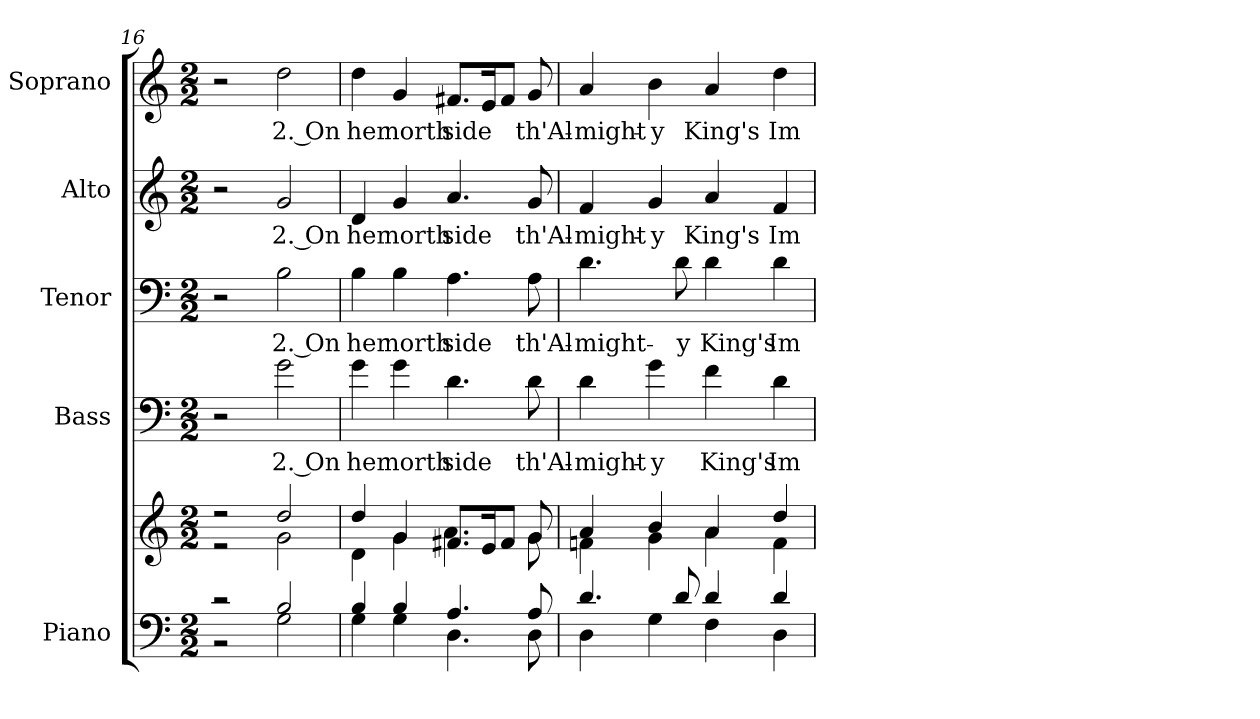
**kern	**kern	**kern	**text	**kern	**text	**kern	**text	**kern	**text
*part5	*part5	*part4	*part4	*part3	*part3	*part2	*part2	*part1	*part1
*staff6	*staff5	*staff4	*staff4	*staff3	*staff3	*staff2	*staff2	*staff1	*staff1
*I"Piano	*	*I"Bass	*	*I"Tenor	*	*I"Alto	*	*I"Soprano	*
*I'Pno.	*	*	*	*	*	*	*	*	*
!!LO:PB:g=z
*clefF4	*clefG2	*clefF4	*	*clefF4	*	*clefG2	*	*clefG2	*
*	*	*ITrd7c12	*	*	*	*	*	*	*
*k[]	*k[]	*k[]	*	*k[]	*	*k[]	*	*k[]	*
*C:	*C:	*C:	*	*C:	*	*C:	*	*C:	*
*M2/2	*M2/2	*M2/2	*	*M2/2	*	*M2/2	*	*M2/2	*
=16	=16	=16	=16	=16	=16	=16	=16	=16	=16
*^	*^	*	*	*	*	*	*	*	*
2r	2r	2r	2r	2r	.	2r	.	2r	.	2r	.
!	!	!	!	!	!LO:LY:b:color=#000000	!	!	!	!	!	!
!	!	!	!	!	!	!	!LO:LY:b:color=#000000	!	!	!	!
!	!	!	!	!	!	!	!	!	!LO:LY:b:color=#000000	!	!
!	!	!	!	!	!	!	!	!	!	!	!LO:LY:b:color=#000000
2Bi/	2Gi\	2ddi/	2gi\	2Gi\	2. On	2Bi\	2. On	2gi/	2. On	2ddi\	2. On
=17	=17	=17	=17	=17	=17	=17	=17	=17	=17	=17	=17
!	!	!	!	!	!LO:LY:b:color=#000000	!	!	!	!	!	!
!	!	!	!	!	!	!	!LO:LY:b:color=#000000	!	!	!	!
!	!	!	!	!	!	!	!	!	!LO:LY:b:color=#000000	!	!
!	!	!	!	!	!	!	!	!	!	!	!LO:LY:b:color=#000000
4Bi/	4Gi\	4ddi/	4di\	4Gi\	her	4Bi\	her	4di/	her	4ddi\	her
!	!	!	!	!	!LO:LY:b:color=#000000	!	!	!	!	!	!
!	!	!	!	!	!	!	!LO:LY:b:color=#000000	!	!	!	!
!	!	!	!	!	!	!	!	!	!LO:LY:b:color=#000000	!	!
!	!	!	!	!	!	!	!	!	!	!	!LO:LY:b:color=#000000
4Bi/	4Gi\	4gi/	4gi\	4Gi\	north	4Bi\	north	4gi/	north	4gi/	north
!	!	!	!	!	!LO:LY:b:color=#000000	!	!	!	!	!	!
!	!	!	!	!	!	!	!LO:LY:b:color=#000000	!	!	!	!
!	!	!	!	!	!	!	!	!	!LO:LY:b:color=#000000	!	!
!	!	!	!	!	!	!	!	!	!	!	!LO:LY:b:color=#000000
4.Ai/	4.Di\	8.f#Xi/L	4.ai\	4.Di\	side	4.Ai\	side	4.ai/	side	8.f#Xi/L	side
.	.	16ei/K	.	.	.	.	.	.	.	16ei/K	.
.	.	8f#i/J	.	.	.	.	.	.	.	8f#i/J	.
!	!	!	!	!	!LO:LY:b:color=#000000	!	!	!	!	!	!
!	!	!	!	!	!	!	!LO:LY:b:color=#000000	!	!	!	!
!	!	!	!	!	!	!	!	!	!LO:LY:b:color=#000000	!	!
!	!	!	!	!	!	!	!	!	!	!	!LO:LY:b:color=#000000
8Ai/	8Di\	8gi/	8gi\	8Di\	th'Al-	8Ai\	th'Al-	8gi/	th'Al-	8gi/	th'Al-
=18	=18	=18	=18	=18	=18	=18	=18	=18	=18	=18	=18
!	!	!	!	!	!LO:LY:b:color=#000000	!	!	!	!	!	!
!	!	!	!	!	!	!	!LO:LY:b:color=#000000	!	!	!	!
!	!	!	!	!	!	!	!	!	!LO:LY:b:color=#000000	!	!
!	!	!	!	!	!	!	!	!	!	!	!LO:LY:b:color=#000000
4.di/	4Di\	4ai/	4fni\	4Di\	-might-	4.di\	-might-	4fi/	-might-	4ai/	-might-
!	!	!	!	!	!LO:LY:b:color=#000000	!	!	!	!	!	!
!	!	!	!	!	!	!	!	!	!LO:LY:b:color=#000000	!	!
!	!	!	!	!	!	!	!	!	!	!	!LO:LY:b:color=#000000
.	4Gi\	4bi/	4gi\	4Gi\	-y	.	.	4gi/	-y	4bi\	-y
!	!	!	!	!	!	!	!LO:LY:b:color=#000000	!	!	!	!
8di/	.	.	.	.	.	8di\	-y	.	.	.	.
!	!	!	!	!	!LO:LY:b:color=#000000	!	!	!	!	!	!
!	!	!	!	!	!	!	!LO:LY:b:color=#000000	!	!	!	!
!	!	!	!	!	!	!	!	!	!LO:LY:b:color=#000000	!	!
!	!	!	!	!	!	!	!	!	!	!	!LO:LY:b:color=#000000
4di/	4Fi\	4ai/	4ai\	4Fi\	King's	4di\	King's	4ai/	King's	4ai/	King's
!	!	!	!	!	!LO:LY:b:color=#000000	!	!	!	!	!	!
!	!	!	!	!	!	!	!LO:LY:b:color=#000000	!	!	!	!
!	!	!	!	!	!	!	!	!	!LO:LY:b:color=#000000	!	!
!	!	!	!	!	!	!	!	!	!	!	!LO:LY:b:color=#000000
4di/	4Di\	4ddi/	4fi\	4Di\	Im-	4di\	Im-	4fi/	Im-	4ddi\	Im-
*v	*v	*	*	*	*	*	*	*	*	*	*
*	*v	*v	*	*	*	*	*	*	*	*
=	=	=	=	=	=	=	=	=	=
*-	*-	*-	*-	*-	*-	*-	*-	*-	*-
